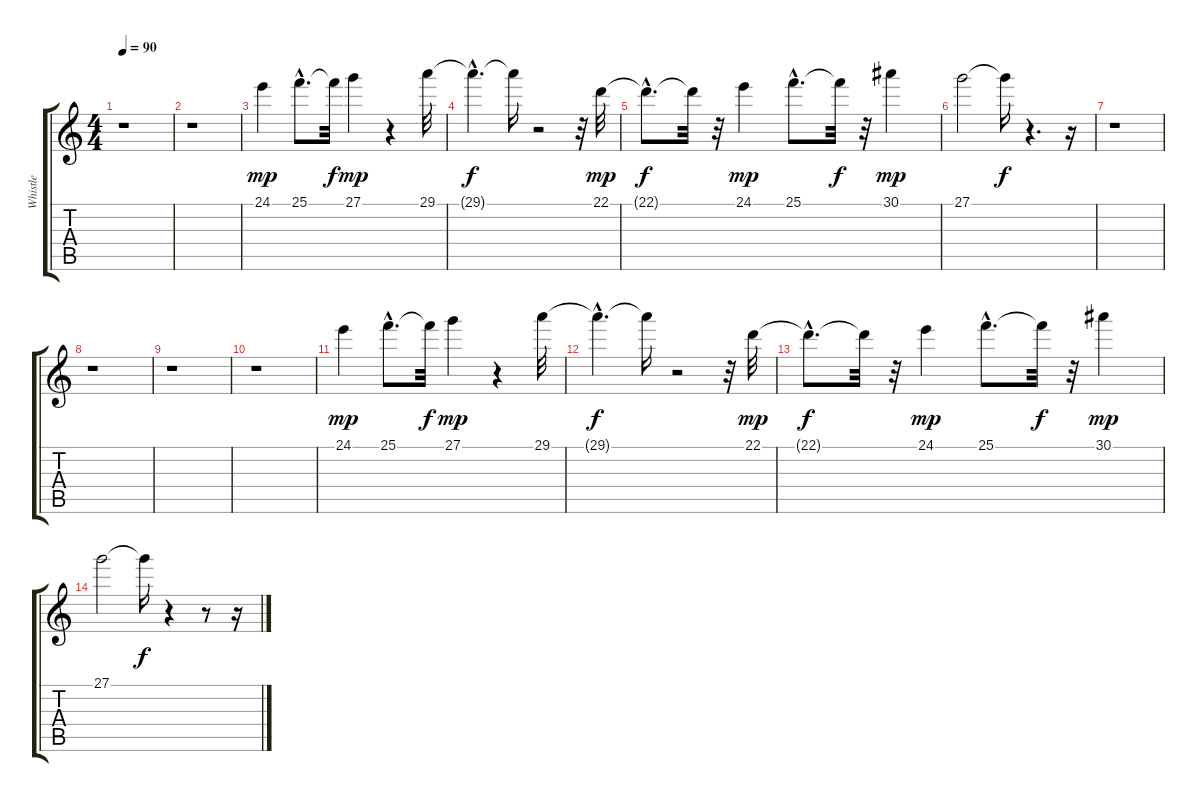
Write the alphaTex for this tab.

\track ("Whistle" "Whistle") {instrument whistle}
\staff {score tabs}
\tuning (E4 B3 G3 D3 A2 E2) {hide}
\ts (4 4)
\tempo 90
\clef g2
\ks c
r.1{dy f} |
r.1 |
24.1.4{dy mp} 25.1{hac}.8{d} 25.1{t}.32{dy f} 27.1.4{dy mp} r.4 29.1.32 |
29.1{hac t}.4{d dy f} 29.1{t}.16 r.2 r.32 22.1.32{dy mp} |
22.1{hac t}.8{d dy f} 22.1{t}.32 r.32 24.1.4{dy mp} 25.1{hac}.8{d} 25.1{t}.32{dy f} r.32 30.1.4{dy mp} |
27.1.2 27.1{t}.16{dy f} r.4{d} r.16 |
r.1 |
r.1 |
r.1 |
r.1 |
24.1.4{dy mp} 25.1{hac}.8{d} 25.1{t}.32{dy f} 27.1.4{dy mp} r.4 29.1.32 |
29.1{hac t}.4{d dy f} 29.1{t}.16 r.2 r.32 22.1.32{dy mp} |
22.1{hac t}.8{d dy f} 22.1{t}.32 r.32 24.1.4{dy mp} 25.1{hac}.8{d} 25.1{t}.32{dy f} r.32 30.1.4{dy mp} |
27.1.2 27.1{t}.16{dy f} r.4 r.8 r.16
